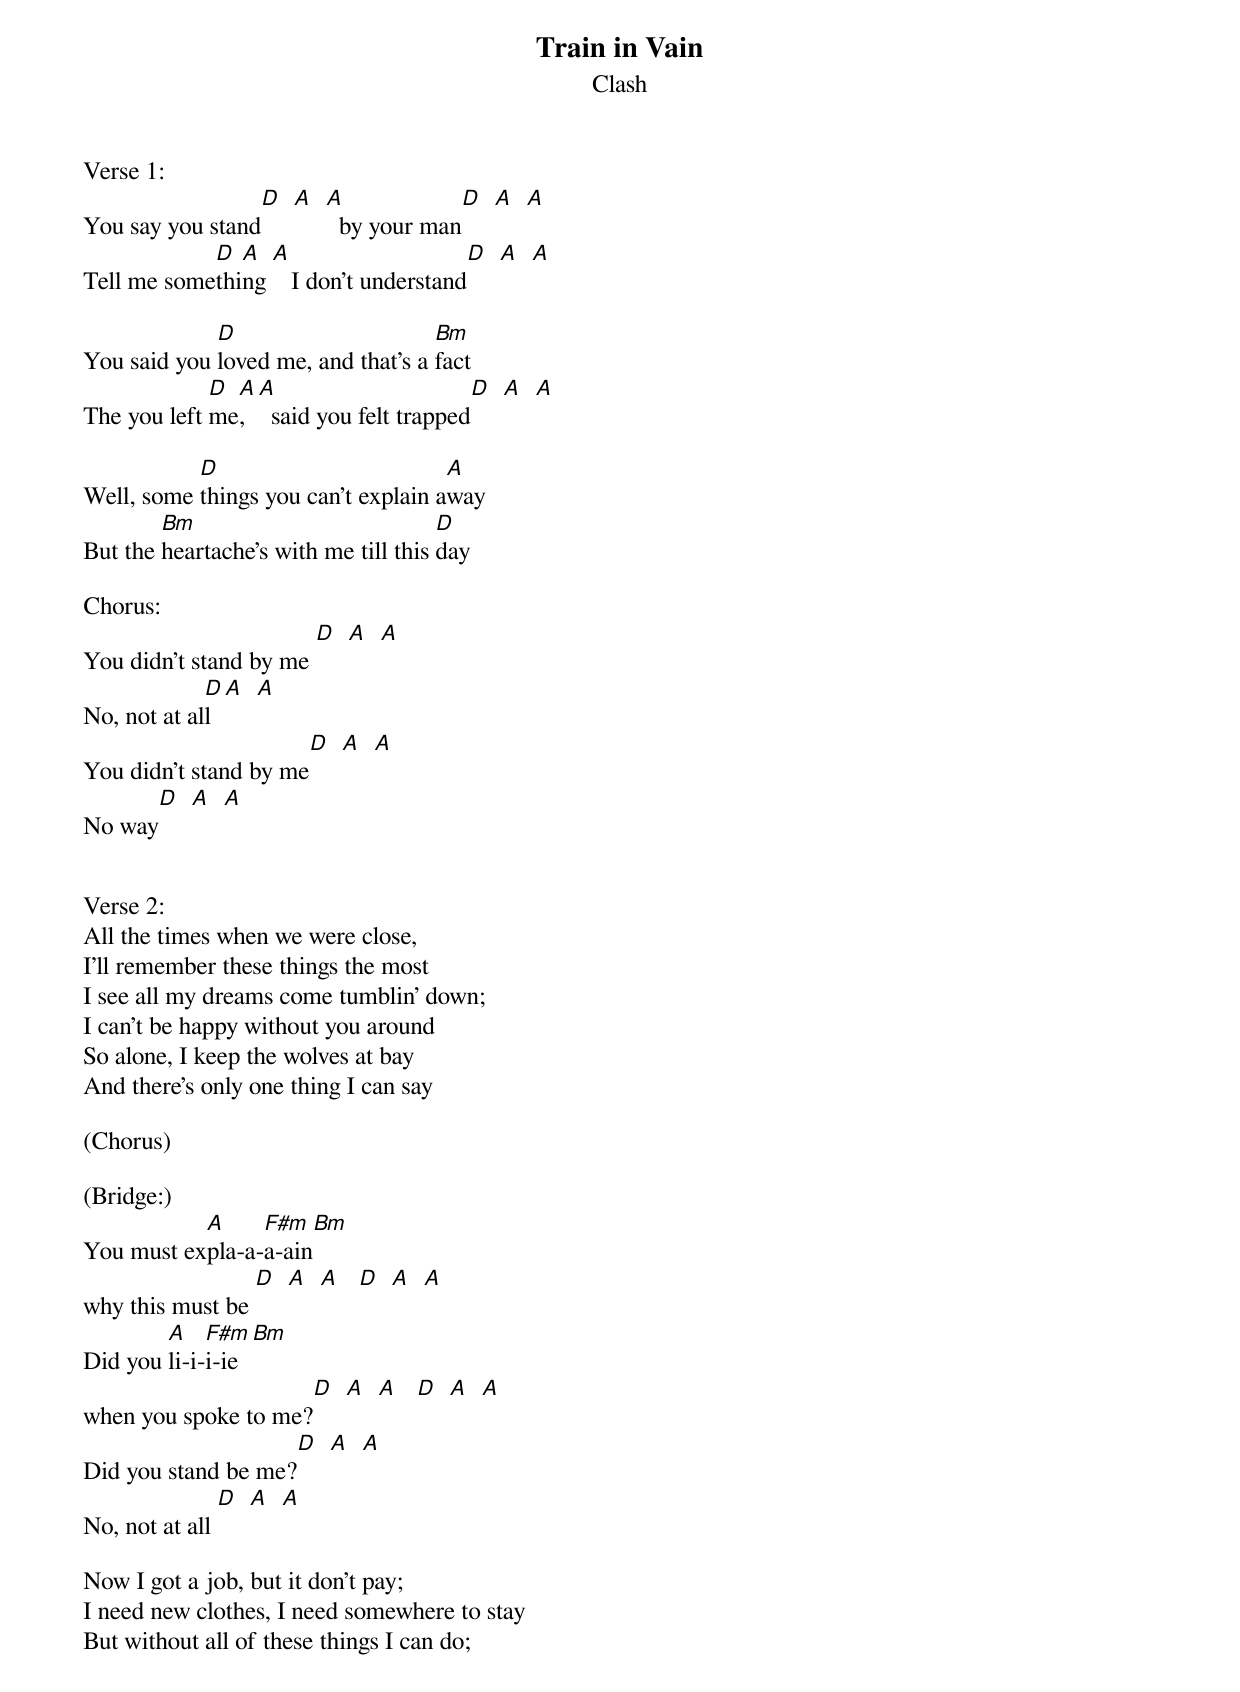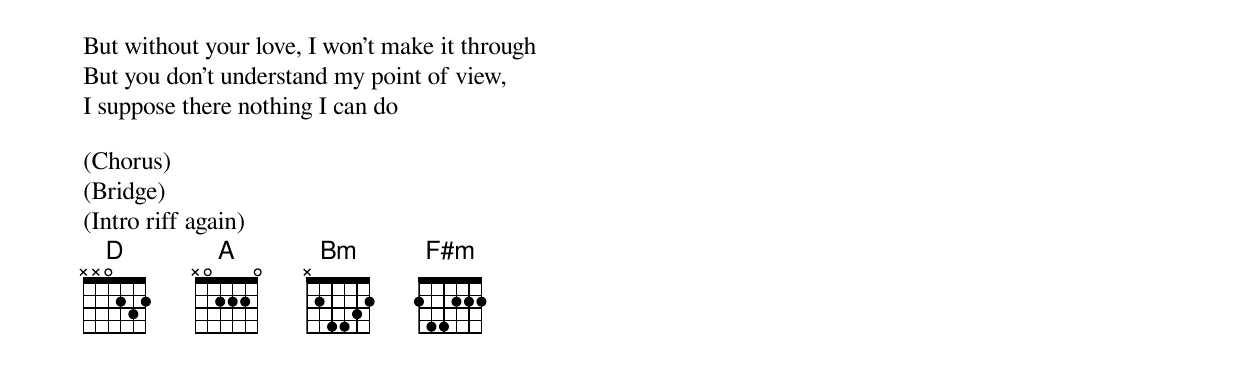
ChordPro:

{t:Train in Vain}
{st:Clash}


Verse 1:
You say you stand[D]  [A]  [A]  by your man[D]  [A]  [A]
Tell me some[D]thi[A]ng [A]   I don't understand[D]  [A]  [A]

You said you [D]loved me, and that's a [Bm]fact
The you left [D]me[A], [A]  said you felt trapped[D]  [A]  [A]

Well, some [D]things you can't explain a[A]way
But the [Bm]heartache's with me till this [D]day

Chorus:
You didn't stand by me [D]  [A]  [A]
No, not at al[D]l [A]  [A]
You didn't stand by me[D]  [A]  [A]
No way[D]  [A]  [A]


Verse 2:
All the times when we were close,
I'll remember these things the most
I see all my dreams come tumblin' down;
I can't be happy without you around
So alone, I keep the wolves at bay
And there's only one thing I can say

(Chorus)

(Bridge:)
You must ex[A]pla-a-[F#m]a-ain[Bm]
why this must be [D]  [A]  [A]   [D]  [A]  [A]
Did you [A]li-i-[F#m]i-ie[Bm]
when you spoke to me?[D]  [A]  [A]   [D]  [A]  [A]
Did you stand be me?[D]  [A]  [A]
No, not at all [D]  [A]  [A]

Now I got a job, but it don't pay;
I need new clothes, I need somewhere to stay
But without all of these things I can do;
But without your love, I won't make it through
But you don't understand my point of view,
I suppose there nothing I can do

(Chorus)
(Bridge)
(Intro riff again)
